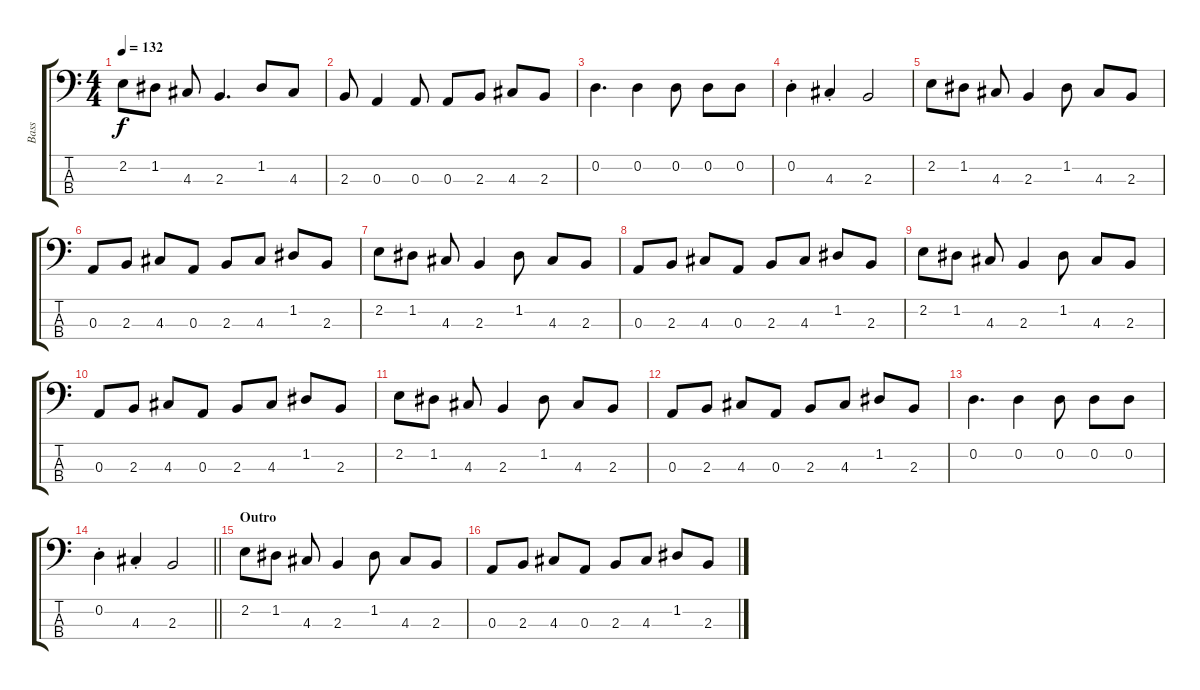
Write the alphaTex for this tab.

\track ("Bass" "Bass") {instrument electricbassfinger}
\staff {score tabs}
\tuning (G2 D2 A1 E1) {hide}
\ts (4 4)
\tempo 132
\clef f4
\ks c
2.2.8{dy f} 1.2.8 4.3.8 2.3.4{d} 1.2.8 4.3.8 |
2.3.8 0.3.4 0.3.8 0.3.8 2.3.8 4.3.8 2.3.8 |
0.2.4{d} 0.2.4 0.2.8 0.2.8 0.2.8 |
0.2{st}.4 4.3{st}.4 2.3.2 |
2.2.8 1.2.8 4.3.8 2.3.4 1.2.8 4.3.8 2.3.8 |
0.3.8 2.3.8 4.3.8 0.3.8 2.3.8 4.3.8 1.2.8 2.3.8 |
2.2.8 1.2.8 4.3.8 2.3.4 1.2.8 4.3.8 2.3.8 |
0.3.8 2.3.8 4.3.8 0.3.8 2.3.8 4.3.8 1.2.8 2.3.8 |
2.2.8 1.2.8 4.3.8 2.3.4 1.2.8 4.3.8 2.3.8 |
0.3.8 2.3.8 4.3.8 0.3.8 2.3.8 4.3.8 1.2.8 2.3.8 |
2.2.8 1.2.8 4.3.8 2.3.4 1.2.8 4.3.8 2.3.8 |
0.3.8 2.3.8 4.3.8 0.3.8 2.3.8 4.3.8 1.2.8 2.3.8 |
0.2.4{d} 0.2.4 0.2.8 0.2.8 0.2.8 |
\barLineRight lightlight
0.2{st}.4 4.3{st}.4 2.3.2 |
\section ("" "Outro")
2.2.8 1.2.8 4.3.8 2.3.4 1.2.8 4.3.8 2.3.8 |
0.3.8 2.3.8 4.3.8 0.3.8 2.3.8 4.3.8 1.2.8 2.3.8
